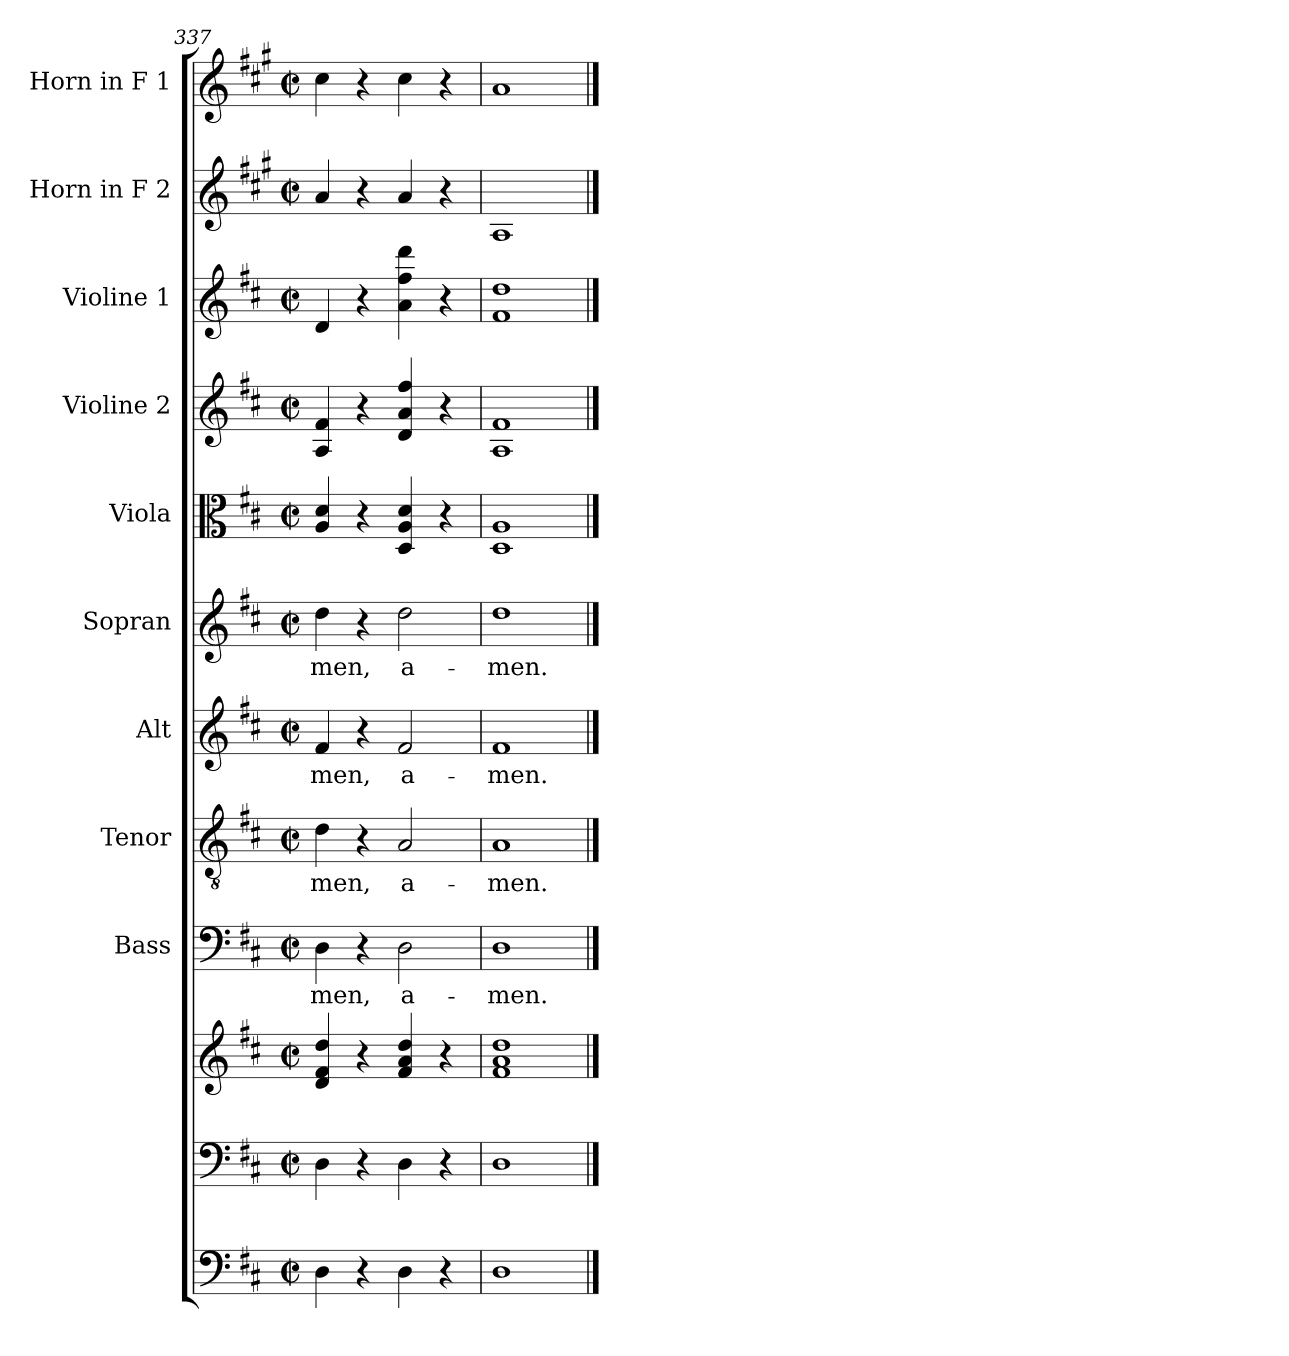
**kern	**kern	**kern	**kern	**text	**kern	**text	**kern	**text	**kern	**text	**kern	**kern	**kern	**kern	**kern
*part11	*part10	*part10	*part9	*part9	*part8	*part8	*part7	*part7	*part6	*part6	*part5	*part4	*part3	*part2	*part1
*staff12	*staff11	*staff10	*staff9	*staff9	*staff8	*staff8	*staff7	*staff7	*staff6	*staff6	*staff5	*staff4	*staff3	*staff2	*staff1
*	*	*	*I"Bass	*	*I"Tenor	*	*I"Alt	*	*I"Sopran	*	*I"Viola	*I"Violine 2	*I"Violine 1	*I"Horn in F 2	*I"Horn in F 1
*	*	*	*I'B.	*	*I'T.	*	*I'A.	*	*I'S.	*	*I'Vla.	*I'Vl. 2	*I'Vl. 1	*	*
*clefF4	*clefF4	*clefG2	*clefF4	*	*clefGv2	*	*clefG2	*	*clefG2	*	*clefC3	*clefG2	*clefG2	*clefG2	*clefG2
*ITrd7c12	*	*	*	*	*	*	*	*	*	*	*	*	*	*ITrd4c7	*ITrd4c7
*k[f#c#]	*k[f#c#]	*k[f#c#]	*k[f#c#]	*	*k[f#c#]	*	*k[f#c#]	*	*k[f#c#]	*	*k[f#c#]	*k[f#c#]	*k[f#c#]	*k[f#c#]	*k[f#c#]
*D:	*D:	*D:	*D:	*	*D:	*	*D:	*	*D:	*	*D:	*D:	*D:	*D:	*D:
*M2/2	*M2/2	*M2/2	*M2/2	*	*M2/2	*	*M2/2	*	*M2/2	*	*M2/2	*M2/2	*M2/2	*M2/2	*M2/2
*met(c|)	*met(c|)	*met(c|)	*met(c|)	*	*met(c|)	*	*met(c|)	*	*met(c|)	*	*met(c|)	*met(c|)	*met(c|)	*met(c|)	*met(c|)
=337	=337	=337	=337	=337	=337	=337	=337	=337	=337	=337	=337	=337	=337	=337	=337
!	!	!	!	!LO:LY:b	!	!LO:LY:b	!	!LO:LY:b	!	!LO:LY:b	!	!	!	!	!
4DD\	4D\	4d/ 4f#/ 4dd/	4D\	-men,	4d\	-men,	4f#/	-men,	4dd\	-men,	4A/ 4d/	4A/ 4f#/	4d/	4d/	4f#\
4r	4r	4r	4r	.	4r	.	4r	.	4r	.	4r	4r	4r	4r	4r
!	!	!	!	!LO:LY:b	!	!LO:LY:b	!	!LO:LY:b	!	!LO:LY:b	!	!	!	!	!
4DD\	4D\	4f#/ 4a/ 4dd/	2D\	a-	2A/	a-	2f#/	a-	2dd\	a-	4D/ 4A/ 4d/	4d/ 4a/ 4ff#/	4a\ 4ff#\ 4ddd\	4d/	4f#\
4r	4r	4r	.	.	.	.	.	.	.	.	4r	4r	4r	4r	4r
=338	=338	=338	=338	=338	=338	=338	=338	=338	=338	=338	=338	=338	=338	=338	=338
!	!	!	!	!LO:LY:b	!	!LO:LY:b	!	!LO:LY:b	!	!LO:LY:b	!	!	!	!	!
1DD	1D	1f# 1a 1dd	1D	-men.	1A	-men.	1f#	-men.	1dd	-men.	1D 1A	1A 1f#	1f# 1dd	1D	1d
==	==	==	==	==	==	==	==	==	==	==	==	==	==	==	==
*-	*-	*-	*-	*-	*-	*-	*-	*-	*-	*-	*-	*-	*-	*-	*-
